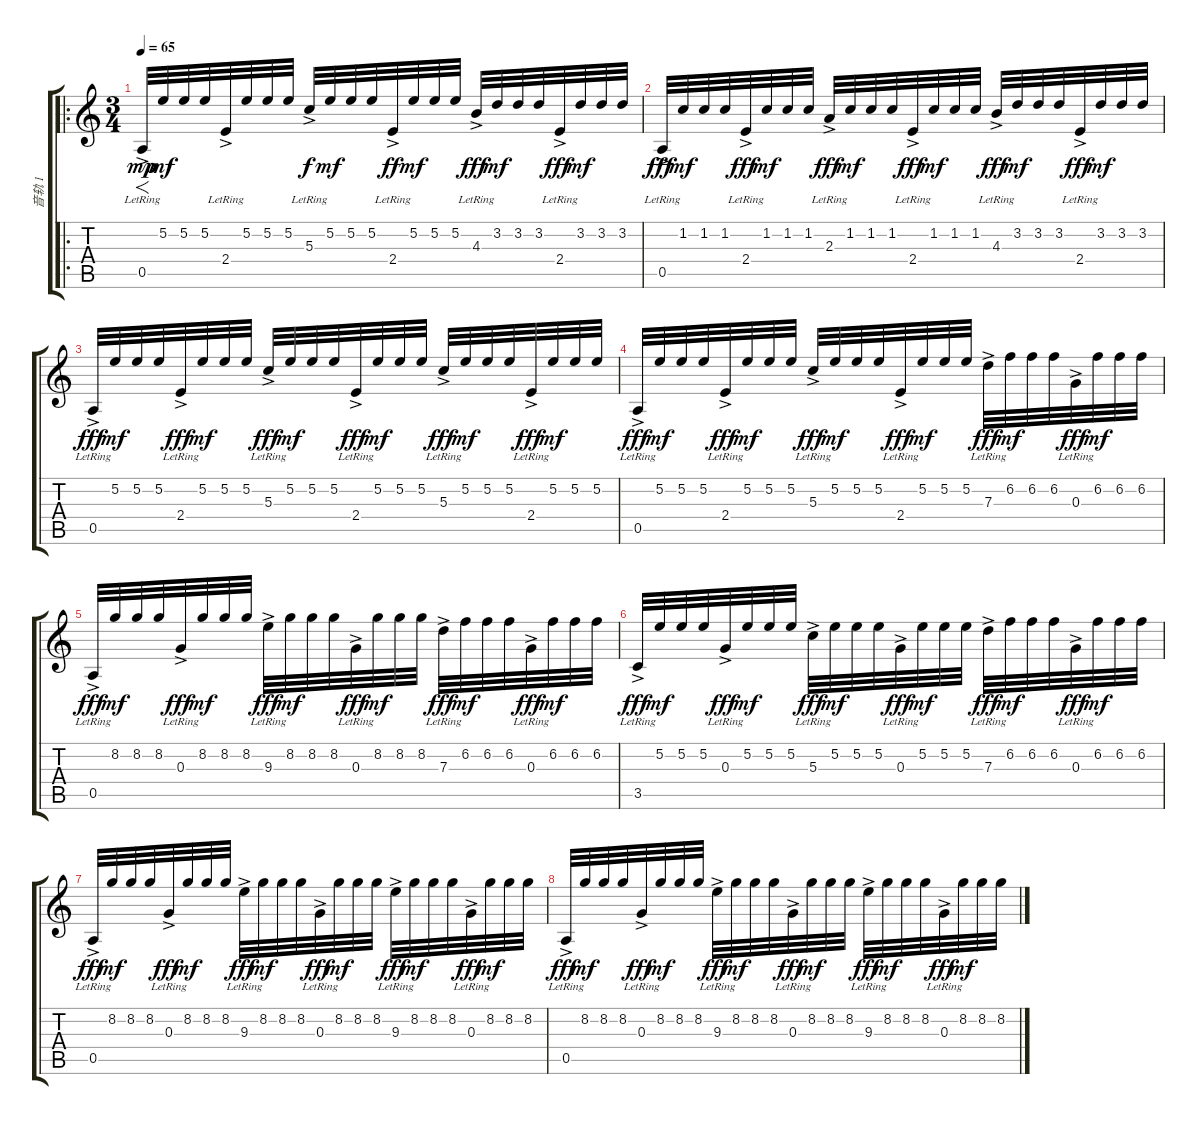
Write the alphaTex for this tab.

\track ("音轨 1" "音轨 1") {instrument acousticguitarnylon}
\staff {score tabs}
\tuning (E4 B3 G3 D3 A2 E2) {hide}
\ro
\ts (3 4)
\tempo 65
\tempo 89
\tempo 65
\clef g2
\ks c
0.5{ac lr}.32{f dy mp instrument acousticguitarnylon} 5.2.32{dy mf} 5.2.32 5.2.32 2.4{ac lr}.32 5.2.32 5.2.32 5.2.32 5.3{ac lr}.32{dy f} 5.2.32{dy mf} 5.2.32 5.2.32 2.4{ac lr}.32{dy ff} 5.2.32{dy mf} 5.2.32 5.2.32 4.3{ac lr}.32{dy fff} 3.2.32{dy mf} 3.2.32 3.2.32 2.4{ac lr}.32{dy fff} 3.2.32{dy mf} 3.2.32 3.2.32 |
0.5{ac lr}.32{dy fff} 1.2.32{dy mf} 1.2.32 1.2.32 2.4{ac lr}.32{dy fff} 1.2.32{dy mf} 1.2.32 1.2.32 2.3{ac lr}.32{dy fff} 1.2.32{dy mf} 1.2.32 1.2.32 2.4{ac lr}.32{dy fff} 1.2.32{dy mf} 1.2.32 1.2.32 4.3{ac lr}.32{dy fff} 3.2.32{dy mf} 3.2.32 3.2.32 2.4{ac lr}.32{dy fff} 3.2.32{dy mf} 3.2.32 3.2.32 |
0.5{ac lr}.32{dy fff} 5.2.32{dy mf} 5.2.32 5.2.32 2.4{ac lr}.32{dy fff} 5.2.32{dy mf} 5.2.32 5.2.32 5.3{ac lr}.32{dy fff} 5.2.32{dy mf} 5.2.32 5.2.32 2.4{ac lr}.32{dy fff} 5.2.32{dy mf} 5.2.32 5.2.32 5.3{ac lr}.32{dy fff} 5.2.32{dy mf} 5.2.32 5.2.32 2.4{ac lr}.32{dy fff} 5.2.32{dy mf} 5.2.32 5.2.32 |
0.5{ac lr}.32{dy fff} 5.2.32{dy mf} 5.2.32 5.2.32 2.4{ac lr}.32{dy fff} 5.2.32{dy mf} 5.2.32 5.2.32 5.3{ac lr}.32{dy fff} 5.2.32{dy mf} 5.2.32 5.2.32 2.4{ac lr}.32{dy fff} 5.2.32{dy mf} 5.2.32 5.2.32 7.3{ac lr}.32{dy fff} 6.2.32{dy mf} 6.2.32 6.2.32 0.3{ac lr}.32{dy fff} 6.2.32{dy mf} 6.2.32 6.2.32 |
0.5{ac lr}.32{dy fff} 8.2.32{dy mf} 8.2.32 8.2.32 0.3{ac lr}.32{dy fff} 8.2.32{dy mf} 8.2.32 8.2.32 9.3{ac lr}.32{dy fff} 8.2.32{dy mf} 8.2.32 8.2.32 0.3{ac lr}.32{dy fff} 8.2.32{dy mf} 8.2.32 8.2.32 7.3{ac lr}.32{dy fff} 6.2.32{dy mf} 6.2.32 6.2.32 0.3{ac lr}.32{dy fff} 6.2.32{dy mf} 6.2.32 6.2.32 |
3.5{ac lr}.32{dy fff} 5.2.32{dy mf} 5.2.32 5.2.32 0.3{ac lr}.32{dy fff} 5.2.32{dy mf} 5.2.32 5.2.32 5.3{ac lr}.32{dy fff} 5.2.32{dy mf} 5.2.32 5.2.32 0.3{ac lr}.32{dy fff} 5.2.32{dy mf} 5.2.32 5.2.32 7.3{ac lr}.32{dy fff} 6.2.32{dy mf} 6.2.32 6.2.32 0.3{ac lr}.32{dy fff} 6.2.32{dy mf} 6.2.32 6.2.32 |
0.5{ac lr}.32{dy fff} 8.2.32{dy mf} 8.2.32 8.2.32 0.3{ac lr}.32{dy fff} 8.2.32{dy mf} 8.2.32 8.2.32 9.3{ac lr}.32{dy fff} 8.2.32{dy mf} 8.2.32 8.2.32 0.3{ac lr}.32{dy fff} 8.2.32{dy mf} 8.2.32 8.2.32 9.3{ac lr}.32{dy fff} 8.2.32{dy mf} 8.2.32 8.2.32 0.3{ac lr}.32{dy fff} 8.2.32{dy mf} 8.2.32 8.2.32 |
0.5{ac lr}.32{dy fff} 8.2.32{dy mf} 8.2.32 8.2.32 0.3{ac lr}.32{dy fff} 8.2.32{dy mf} 8.2.32 8.2.32 9.3{ac lr}.32{dy fff} 8.2.32{dy mf} 8.2.32 8.2.32 0.3{ac lr}.32{dy fff} 8.2.32{dy mf} 8.2.32 8.2.32 9.3{ac lr}.32{dy fff} 8.2.32{dy mf} 8.2.32 8.2.32 0.3{ac lr}.32{dy fff} 8.2.32{dy mf} 8.2.32 8.2.32
